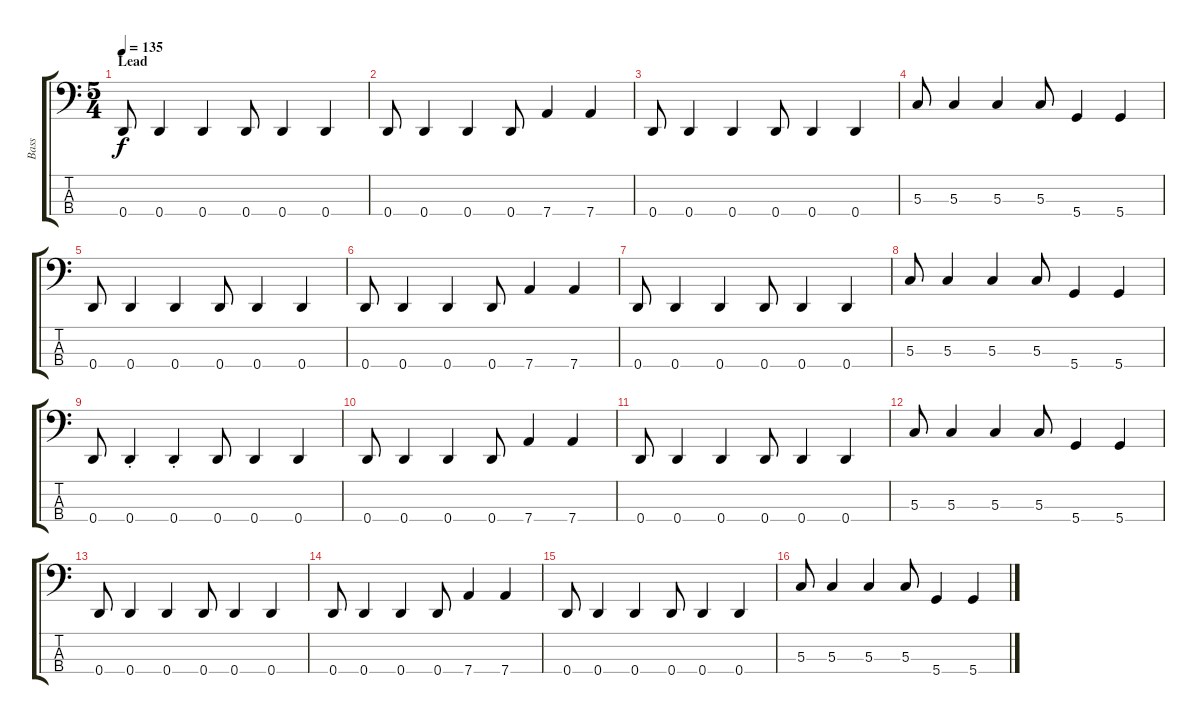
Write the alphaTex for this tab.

\track ("Bass" "Bass") {instrument electricbasspick}
\staff {score tabs}
\tuning (F2 C2 G1 D1) {hide}
\ts (5 4)
\section ("" "Lead")
\tempo 135
\clef f4
\ks c
0.4.8{dy f} 0.4.4 0.4.4 0.4.8 0.4.4 0.4.4 |
0.4.8 0.4.4 0.4.4 0.4.8 7.4.4 7.4.4 |
0.4.8 0.4.4 0.4.4 0.4.8 0.4.4 0.4.4 |
5.3.8 5.3.4 5.3.4 5.3.8 5.4.4 5.4.4 |
0.4.8 0.4.4 0.4.4 0.4.8 0.4.4 0.4.4 |
0.4.8 0.4.4 0.4.4 0.4.8 7.4.4 7.4.4 |
0.4.8 0.4.4 0.4.4 0.4.8 0.4.4 0.4.4 |
5.3.8 5.3.4 5.3.4 5.3.8 5.4.4 5.4.4 |
0.4.8 0.4{st}.4 0.4{st}.4 0.4.8 0.4.4 0.4.4 |
0.4.8 0.4.4 0.4.4 0.4.8 7.4.4 7.4.4 |
0.4.8 0.4.4 0.4.4 0.4.8 0.4.4 0.4.4 |
5.3.8 5.3.4 5.3.4 5.3.8 5.4.4 5.4.4 |
0.4.8 0.4.4 0.4.4 0.4.8 0.4.4 0.4.4 |
0.4.8 0.4.4 0.4.4 0.4.8 7.4.4 7.4.4 |
0.4.8 0.4.4 0.4.4 0.4.8 0.4.4 0.4.4 |
5.3.8 5.3.4 5.3.4 5.3.8 5.4.4 5.4.4
